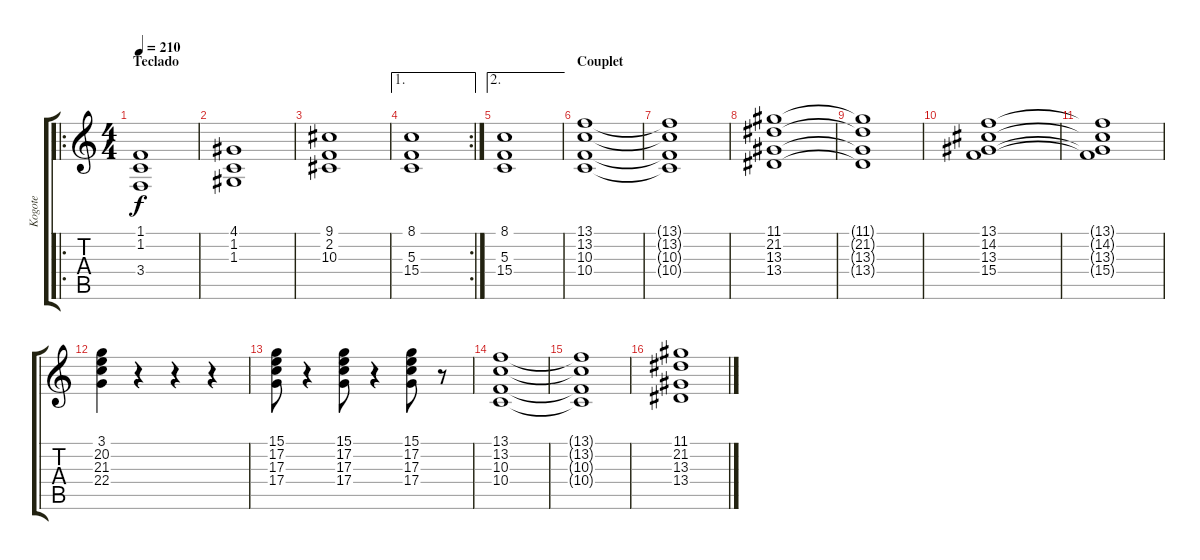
\track ("Kogote" "Kogote") {instrument drawbarorgan}
\staff {score tabs}
\tuning (E4 B3 G3 D3 A2 E2) {hide}
\ro
\ts (4 4)
\section ("" "Teclado")
\tempo 210
\clef g2
\ks c
(1.1 1.2 3.4).1{dy f} |
(4.1 1.2 1.3).1 |
(9.1 2.2 10.3).1 |
\ae 1
\rc 2
(8.1 5.3 15.4).1 |
\ae 2
(8.1 5.3 15.4).1 |
\section ("" "Couplet")
(13.1 13.2 10.3 10.4).1 |
(13.1{t} 13.2{t} 10.3{t} 10.4{t}).1 |
(11.1 21.2 13.3 13.4).1 |
(11.1{t} 21.2{t} 13.3{t} 13.4{t}).1 |
(13.1 14.2 13.3 15.4).1 |
(13.1{t} 14.2{t} 13.3{t} 15.4{t}).1 |
(3.1 20.2 21.3 22.4).4 r.4 r.4 r.4 |
(15.1 17.2 17.3 17.4).8 r.4 (15.1 17.2 17.3 17.4).8 r.4 (15.1 17.2 17.3 17.4).8 r.8 |
(13.1 13.2 10.3 10.4).1 |
(13.1{t} 13.2{t} 10.3{t} 10.4{t}).1 |
(11.1 21.2 13.3 13.4).1
